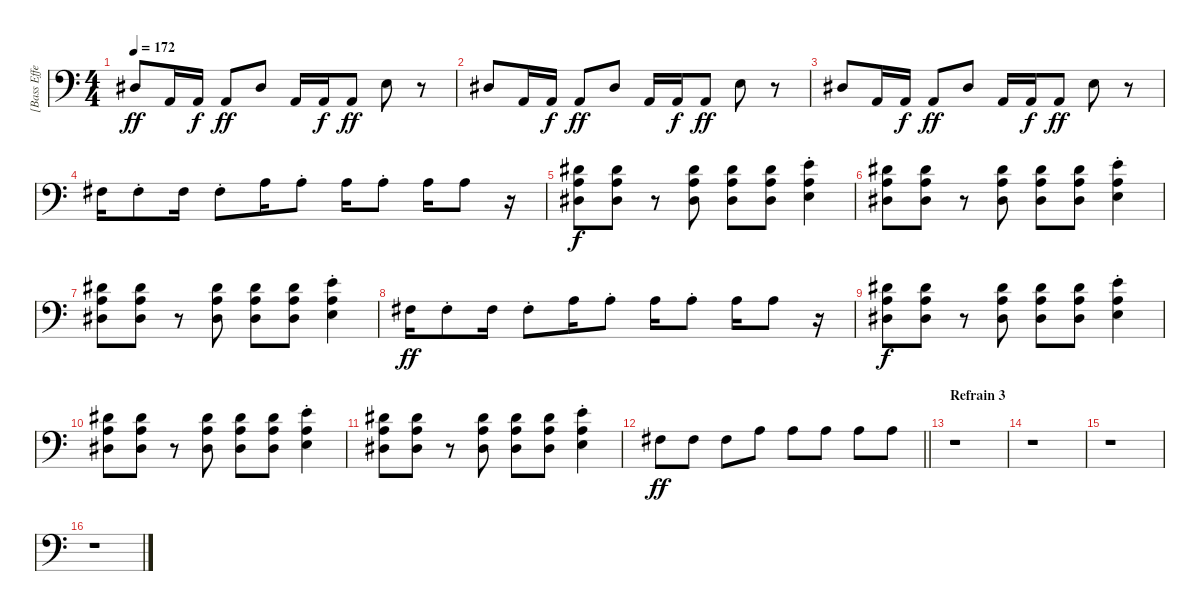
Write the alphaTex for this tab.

\track ("[Bass Effekt]" "[Bass Effe") {instrument distortionguitar}
\staff {score}
\tuning (G2 D2 A1 E1) {hide}
\ts (4 4)
\tempo 172
\clef f4
\ks c
6.3.8{dy ff} 0.3.16 0.3.16{dy f} 0.3.8{dy ff} 6.3.8 0.3.16 0.3.16{dy f} 0.3.8{dy ff} 7.3.8 r.8 |
6.3.8 0.3.16 0.3.16{dy f} 0.3.8{dy ff} 6.3.8 0.3.16 0.3.16{dy f} 0.3.8{dy ff} 7.3.8 r.8 |
6.3.8 0.3.16 0.3.16{dy f} 0.3.8{dy ff} 6.3.8 0.3.16 0.3.16{dy f} 0.3.8{dy ff} 7.3.8 r.8 |
9.3.16 9.3{st}.8 9.3.16 9.3{st}.8 7.2.16 7.2{st}.8 7.2.16 7.2{st}.8 7.2.16 7.2.8 r.16 |
(8.1 7.2 6.3).8{dy f volume 10} (8.1 7.2 6.3).8 r.8 (8.1 7.2 6.3).8 (8.1 7.2 6.3).8 (8.1 7.2 6.3).8 (9.1{st} 7.2{st} 7.3{st}).4 |
(8.1 7.2 6.3).8 (8.1 7.2 6.3).8 r.8 (8.1 7.2 6.3).8 (8.1 7.2 6.3).8 (8.1 7.2 6.3).8 (9.1{st} 7.2{st} 7.3{st}).4 |
(8.1 7.2 6.3).8 (8.1 7.2 6.3).8 r.8 (8.1 7.2 6.3).8 (8.1 7.2 6.3).8 (8.1 7.2 6.3).8 (9.1{st} 7.2{st} 7.3{st}).4 |
9.3.16{dy ff} 9.3{st}.8 9.3.16 9.3{st}.8 7.2.16 7.2{st}.8 7.2.16 7.2{st}.8 7.2.16 7.2.8 r.16 |
(8.1 7.2 6.3).8{dy f} (8.1 7.2 6.3).8 r.8 (8.1 7.2 6.3).8 (8.1 7.2 6.3).8 (8.1 7.2 6.3).8 (9.1{st} 7.2{st} 7.3{st}).4 |
(8.1 7.2 6.3).8 (8.1 7.2 6.3).8 r.8 (8.1 7.2 6.3).8 (8.1 7.2 6.3).8 (8.1 7.2 6.3).8 (9.1{st} 7.2{st} 7.3{st}).4 |
(8.1 7.2 6.3).8 (8.1 7.2 6.3).8 r.8 (8.1 7.2 6.3).8 (8.1 7.2 6.3).8 (8.1 7.2 6.3).8 (9.1{st} 7.2{st} 7.3{st}).4 |
\barLineRight lightlight
9.3.8{dy ff} 9.3.8 9.3.8 7.2.8 7.2.8 7.2.8 7.2.8 7.2.8 |
\section ("" "Refrain 3")
r.1 |
r.1 |
r.1 |
r.1
